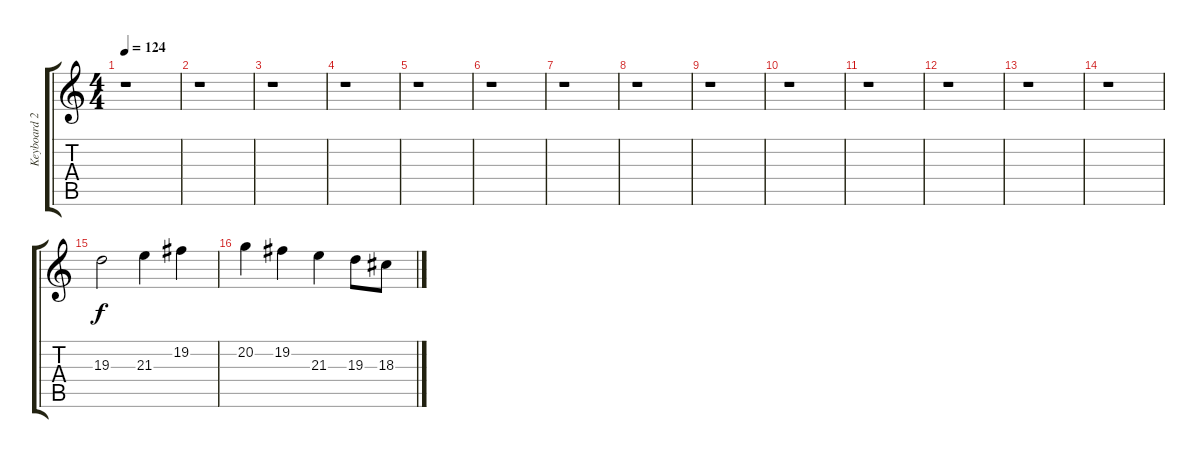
\track ("Keyboard 2" "Keyboard 2") {instrument churchorgan}
\staff {score tabs}
\tuning (E4 B3 G3 D3 A2 E2) {hide}
\ts (4 4)
\tempo 124
\clef g2
\ks c
r.1{dy f} |
r.1 |
r.1 |
r.1 |
r.1 |
r.1 |
\section ("" "")
r.1 |
r.1 |
r.1 |
r.1 |
r.1 |
r.1 |
r.1 |
r.1 |
\section ("" "")
19.3.2{volume 13 instrument flute} 21.3.4 19.2.4 |
20.2.4 19.2.4 21.3.4 19.3.8 18.3.8
